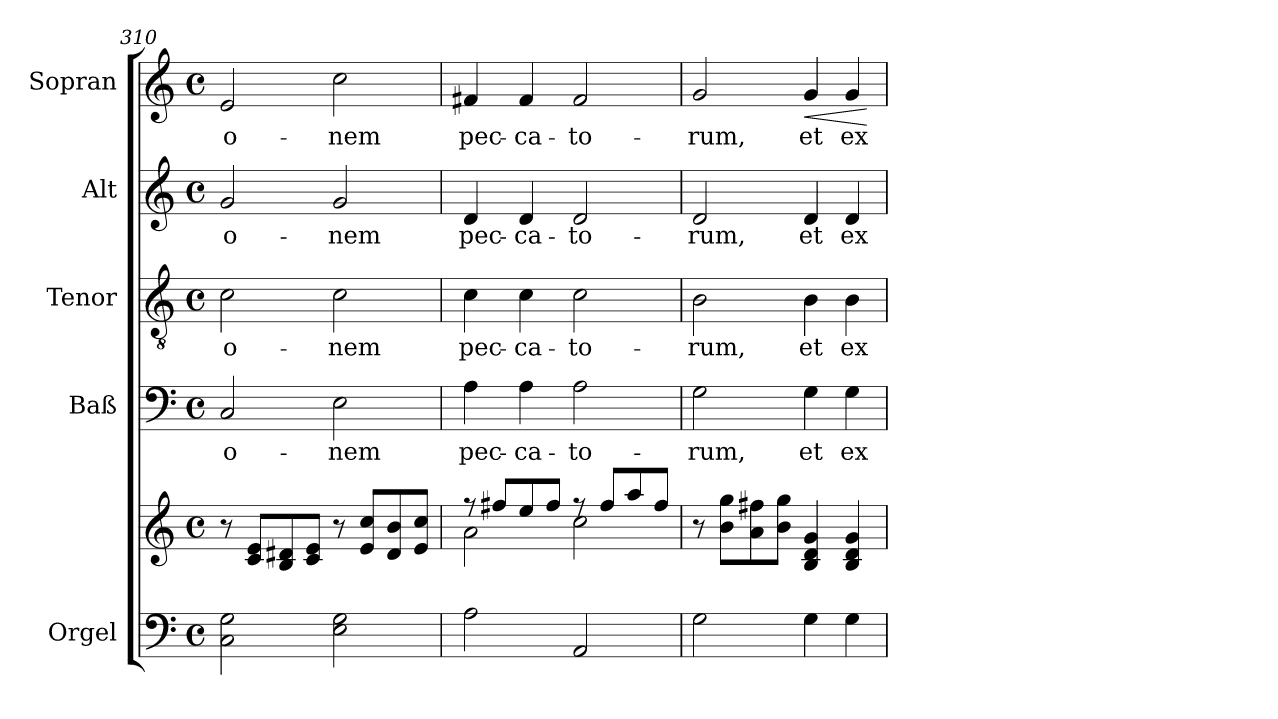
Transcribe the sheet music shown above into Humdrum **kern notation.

**kern	**kern	**kern	**text	**kern	**text	**kern	**text	**kern	**text	**dynam
*part5	*part5	*part4	*part4	*part3	*part3	*part2	*part2	*part1	*part1	*part1
*staff6	*staff5	*staff4	*staff4	*staff3	*staff3	*staff2	*staff2	*staff1	*staff1	*staff1
*I"Orgel	*	*I"Baß	*	*I"Tenor	*	*I"Alt	*	*I"Sopran	*	*
!!LO:LB:g=z
*clefF4	*clefG2	*clefF4	*	*clefGv2	*	*clefG2	*	*clefG2	*	*
*k[]	*k[]	*k[]	*	*k[]	*	*k[]	*	*k[]	*	*
*C:	*C:	*C:	*	*C:	*	*C:	*	*C:	*	*
*M4/4	*M4/4	*M4/4	*	*M4/4	*	*M4/4	*	*M4/4	*	*
*met(c)	*met(c)	*met(c)	*	*met(c)	*	*met(c)	*	*met(c)	*	*
=310	=310	=310	=310	=310	=310	=310	=310	=310	=310	=310
!	!	!	!LO:LY:b	!	!LO:LY:b	!	!LO:LY:b	!	!LO:LY:b	!
2C\ 2G\	8r	2C/	-o-	2c\	-o-	2g/	-o-	2e/	-o-	.
.	8c/ 8e/L	.	.	.	.	.	.	.	.	.
.	8B/ 8d#X/	.	.	.	.	.	.	.	.	.
.	8c/ 8e/J	.	.	.	.	.	.	.	.	.
!	!	!	!LO:LY:b	!	!LO:LY:b	!	!LO:LY:b	!	!LO:LY:b	!
2E\ 2G\	8r	2E\	-nem	2c\	-nem	2g/	-nem	2cc\	-nem	.
.	8e/ 8cc/L	.	.	.	.	.	.	.	.	.
.	8d#/ 8b/	.	.	.	.	.	.	.	.	.
.	8e/ 8cc/J	.	.	.	.	.	.	.	.	.
=311	=311	=311	=311	=311	=311	=311	=311	=311	=311	=311
*	*^	*	*	*	*	*	*	*	*	*
!	!	!	!	!LO:LY:b	!	!LO:LY:b	!	!LO:LY:b	!	!LO:LY:b	!
2A\	8ree	2a\	4A\	pec-	4c\	pec-	4d/	pec-	4f#X/	pec-	.
.	8ff#X/L	.	.	.	.	.	.	.	.	.	.
!	!	!	!	!LO:LY:b	!	!LO:LY:b	!	!LO:LY:b	!	!LO:LY:b	!
.	8ee/	.	4A\	-ca-	4c\	-ca-	4d/	-ca-	4f#/	-ca-	.
.	8ff#/J	.	.	.	.	.	.	.	.	.	.
!	!	!	!	!LO:LY:b	!	!LO:LY:b	!	!LO:LY:b	!	!LO:LY:b	!
2AA/	8rff	2cc\	2A\	-to-	2c\	-to-	2d/	-to-	2f#/	-to-	.
.	8ff#/L	.	.	.	.	.	.	.	.	.	.
.	8aa/	.	.	.	.	.	.	.	.	.	.
.	8ff#/J	.	.	.	.	.	.	.	.	.	.
*	*v	*v	*	*	*	*	*	*	*	*	*
=312	=312	=312	=312	=312	=312	=312	=312	=312	=312	=312
!	!	!	!LO:LY:b	!	!LO:LY:b	!	!LO:LY:b	!	!LO:LY:b	!
2G\	8r	2G\	-rum,	2B\	-rum,	2d/	-rum,	2g/	-rum,	.
.	8b\ 8gg\L	.	.	.	.	.	.	.	.	.
.	8a\ 8ff#X\	.	.	.	.	.	.	.	.	.
.	8b\ 8gg\J	.	.	.	.	.	.	.	.	.
!	!	!	!LO:LY:b	!	!LO:LY:b	!	!LO:LY:b	!	!LO:LY:b	!LO:HP:b
4G\	4B/ 4d/ 4g/	4G\	et	4B\	et	4d/	et	4g/	et	<
!	!	!	!LO:LY:b	!	!LO:LY:b	!	!LO:LY:b	!	!LO:LY:b	!
4G\	4B/ 4d/ 4g/	4G\	ex	4B\	ex-	4d/	ex-	4g/	ex-	.
.	.	.	.	.	.	.	.	.	.	[
=	=	=	=	=	=	=	=	=	=	=
*-	*-	*-	*-	*-	*-	*-	*-	*-	*-	*-
